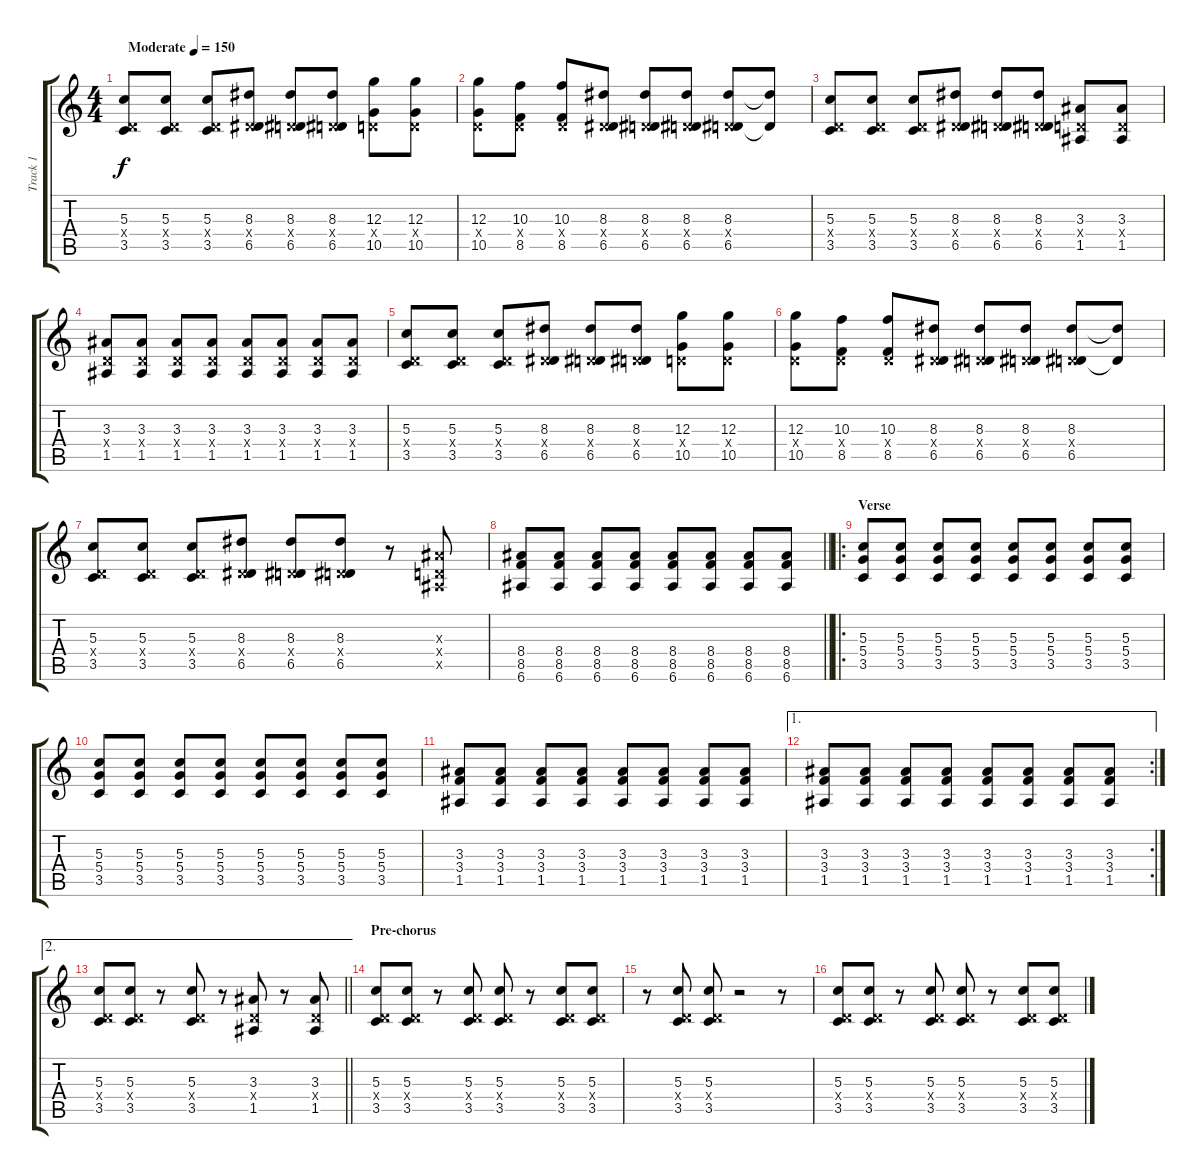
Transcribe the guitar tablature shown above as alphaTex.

\track ("Track 1" "Track 1") {instrument distortionguitar}
\staff {score tabs}
\tuning (E4 B3 G3 D3 A2 E2) {hide}
\ts (4 4)
\tempo (150 "Moderate")
\clef g2
\ks c
(5.3 0.4{x} 3.5).8{dy f instrument distortionguitar} (5.3 0.4{x} 3.5).8 (5.3 0.4{x} 3.5).8 (8.3 0.4{x} 6.5).8 (8.3 0.4{x} 6.5).8 (8.3 0.4{x} 6.5).8 (12.3 0.4{x} 10.5).8 (12.3 0.4{x} 10.5).8 |
(12.3 0.4{x} 10.5).8 (10.3 0.4{x} 8.5).8 (10.3 0.4{x} 8.5).8 (8.3 0.4{x} 6.5).8 (8.3 0.4{x} 6.5).8 (8.3 0.4{x} 6.5).8 (8.3 0.4{x} 6.5).8 (8.3{t} 6.5{t}).8 |
(5.3 0.4{x} 3.5).8 (5.3 0.4{x} 3.5).8 (5.3 0.4{x} 3.5).8 (8.3 0.4{x} 6.5).8 (8.3 0.4{x} 6.5).8 (8.3 0.4{x} 6.5).8 (3.3 0.4{x} 1.5).8 (3.3 0.4{x} 1.5).8 |
(3.3 0.4{x} 1.5).8 (3.3 0.4{x} 1.5).8 (3.3 0.4{x} 1.5).8 (3.3 0.4{x} 1.5).8 (3.3 0.4{x} 1.5).8 (3.3 0.4{x} 1.5).8 (3.3 0.4{x} 1.5).8 (3.3 0.4{x} 1.5).8 |
(5.3 0.4{x} 3.5).8 (5.3 0.4{x} 3.5).8 (5.3 0.4{x} 3.5).8 (8.3 0.4{x} 6.5).8 (8.3 0.4{x} 6.5).8 (8.3 0.4{x} 6.5).8 (12.3 0.4{x} 10.5).8 (12.3 0.4{x} 10.5).8 |
(12.3 0.4{x} 10.5).8 (10.3 0.4{x} 8.5).8 (10.3 0.4{x} 8.5).8 (8.3 0.4{x} 6.5).8 (8.3 0.4{x} 6.5).8 (8.3 0.4{x} 6.5).8 (8.3 0.4{x} 6.5).8 (8.3{t} 6.5{t}).8 |
(5.3 0.4{x} 3.5).8 (5.3 0.4{x} 3.5).8 (5.3 0.4{x} 3.5).8 (8.3 0.4{x} 6.5).8 (8.3 0.4{x} 6.5).8 (8.3 0.4{x} 6.5).8 r.8 (3.3{x} 0.4{x} 1.5{x}).8 |
\barLineRight lightlight
(8.4 8.5 6.6).8 (8.4 8.5 6.6).8 (8.4 8.5 6.6).8 (8.4 8.5 6.6).8 (8.4 8.5 6.6).8 (8.4 8.5 6.6).8 (8.4 8.5 6.6).8 (8.4 8.5 6.6).8 |
\ro
\section ("" "Verse")
(5.3 5.4 3.5).8{instrument electricguitarclean} (5.3 5.4 3.5).8 (5.3 5.4 3.5).8 (5.3 5.4 3.5).8 (5.3 5.4 3.5).8 (5.3 5.4 3.5).8 (5.3 5.4 3.5).8 (5.3 5.4 3.5).8 |
(5.3 5.4 3.5).8 (5.3 5.4 3.5).8 (5.3 5.4 3.5).8 (5.3 5.4 3.5).8 (5.3 5.4 3.5).8 (5.3 5.4 3.5).8 (5.3 5.4 3.5).8 (5.3 5.4 3.5).8 |
(3.3 3.4 1.5).8 (3.3 3.4 1.5).8 (3.3 3.4 1.5).8 (3.3 3.4 1.5).8 (3.3 3.4 1.5).8 (3.3 3.4 1.5).8 (3.3 3.4 1.5).8 (3.3 3.4 1.5).8 |
\ae 1
\rc 2
(3.3 3.4 1.5).8 (3.3 3.4 1.5).8 (3.3 3.4 1.5).8 (3.3 3.4 1.5).8 (3.3 3.4 1.5).8 (3.3 3.4 1.5).8 (3.3 3.4 1.5).8 (3.3 3.4 1.5).8 |
\ae 2
\barLineRight lightlight
(5.3 0.4{x} 3.5).8{instrument distortionguitar} (5.3 0.4{x} 3.5).8 r.8 (5.3 0.4{x} 3.5).8 r.8 (3.3 0.4{x} 1.5).8 r.8 (3.3 0.4{x} 1.5).8 |
\section ("" "Pre-chorus")
(5.3 0.4{x} 3.5).8 (5.3 0.4{x} 3.5).8 r.8 (5.3 0.4{x} 3.5).8 (5.3 0.4{x} 3.5).8 r.8 (5.3 0.4{x} 3.5).8 (5.3 0.4{x} 3.5).8 |
r.8 (5.3 0.4{x} 3.5).8 (5.3 0.4{x} 3.5).8 r.2 r.8 |
(5.3 0.4{x} 3.5).8 (5.3 0.4{x} 3.5).8 r.8 (5.3 0.4{x} 3.5).8 (5.3 0.4{x} 3.5).8 r.8 (5.3 0.4{x} 3.5).8 (5.3 0.4{x} 3.5).8
